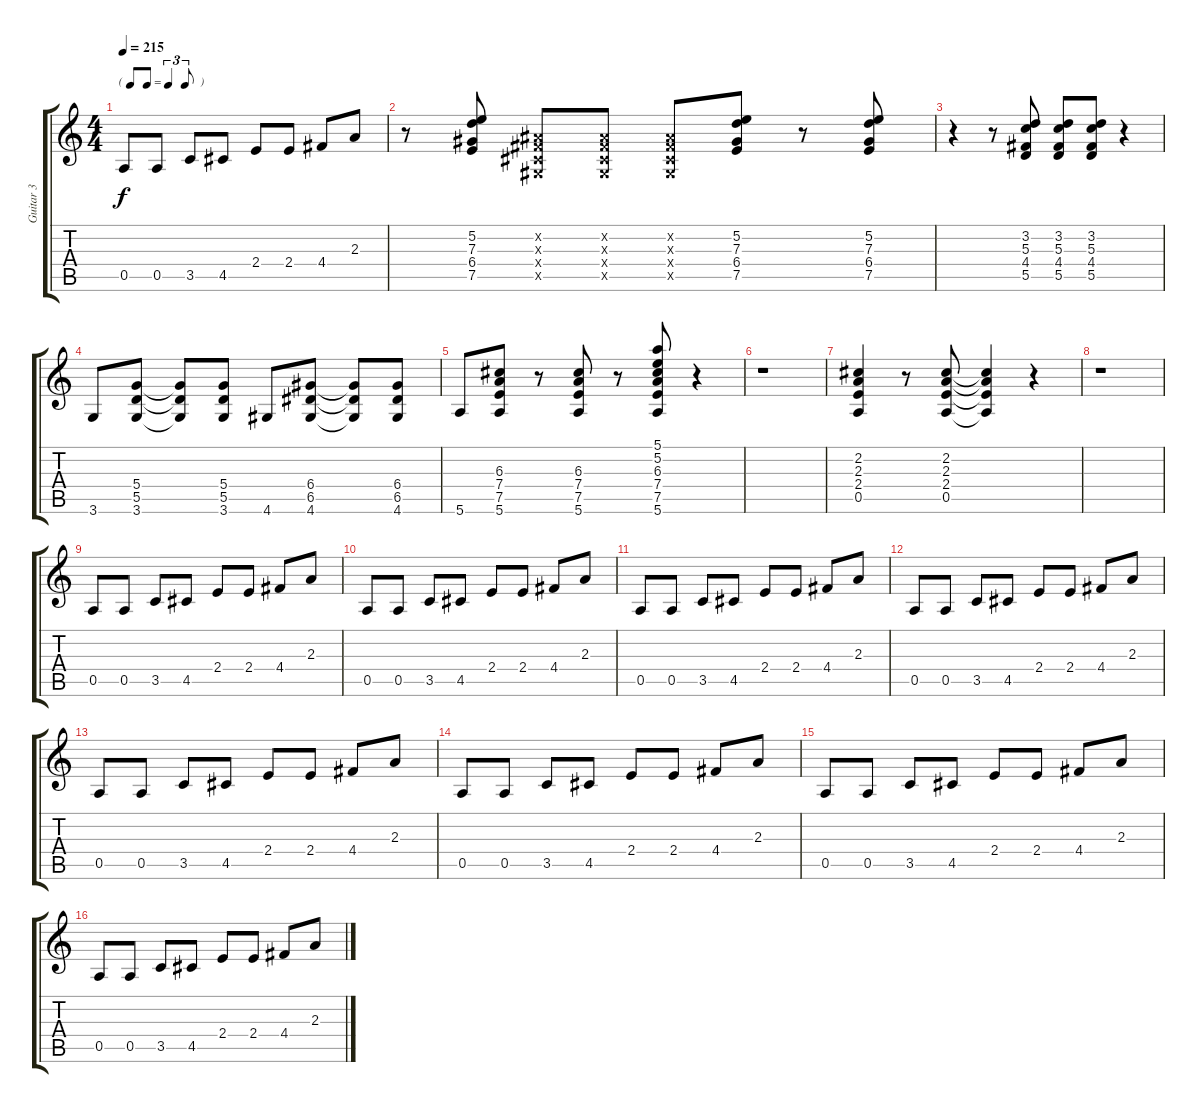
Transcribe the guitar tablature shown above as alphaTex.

\track ("Guitar 3" "Guitar 3") {instrument electricguitarclean}
\staff {score tabs}
\tuning (E4 B3 G3 D3 A2 E2) {hide}
\ts (4 4)
\tf triplet8th
\tempo 215
\clef g2
\ks c
0.5.8{dy f} 0.5.8 3.5.8 4.5.8 2.4.8 2.4.8 4.4.8 2.3.8 |
r.8 (5.2 7.3 6.4 7.5).8 (-1.2{x} -1.3{x} -1.4{x} -1.5{x}).8 (-1.2{x} -1.3{x} -1.4{x} -1.5{x}).8 (-1.2{x} -1.3{x} -1.4{x} -1.5{x}).8 (5.2 7.3 6.4 7.5).8 r.8 (5.2 7.3 6.4 7.5).8 |
r.4 r.8 (3.2 5.3 4.4 5.5).8 (3.2 5.3 4.4 5.5).8 (3.2 5.3 4.4 5.5).8 r.4 |
3.6.8 (5.4 5.5 3.6).8 (5.4{t} 5.5{t} 3.6{t}).8 (5.4 5.5 3.6).8 4.6.8 (6.4 6.5 4.6).8 (6.4{t} 6.5{t} 4.6{t}).8 (6.4 6.5 4.6).8 |
5.6.8 (6.3 7.4 7.5 5.6).8 r.8 (6.3 7.4 7.5 5.6).8 r.8 (5.1 5.2 6.3 7.4 7.5 5.6).8 r.4 |
r.1 |
(2.2 2.3 2.4 0.5).4 r.8 (2.2 2.3 2.4 0.5).8 (2.2{t} 2.3{t} 2.4{t} 0.5{t}).4 r.4 |
r.1 |
0.5.8 0.5.8 3.5.8 4.5.8 2.4.8 2.4.8 4.4.8 2.3.8 |
0.5.8 0.5.8 3.5.8 4.5.8 2.4.8 2.4.8 4.4.8 2.3.8 |
0.5.8 0.5.8 3.5.8 4.5.8 2.4.8 2.4.8 4.4.8 2.3.8 |
0.5.8 0.5.8 3.5.8 4.5.8 2.4.8 2.4.8 4.4.8 2.3.8 |
0.5.8 0.5.8 3.5.8 4.5.8 2.4.8 2.4.8 4.4.8 2.3.8 |
0.5.8 0.5.8 3.5.8 4.5.8 2.4.8 2.4.8 4.4.8 2.3.8 |
0.5.8 0.5.8 3.5.8 4.5.8 2.4.8 2.4.8 4.4.8 2.3.8 |
0.5.8 0.5.8 3.5.8 4.5.8 2.4.8 2.4.8 4.4.8 2.3.8
